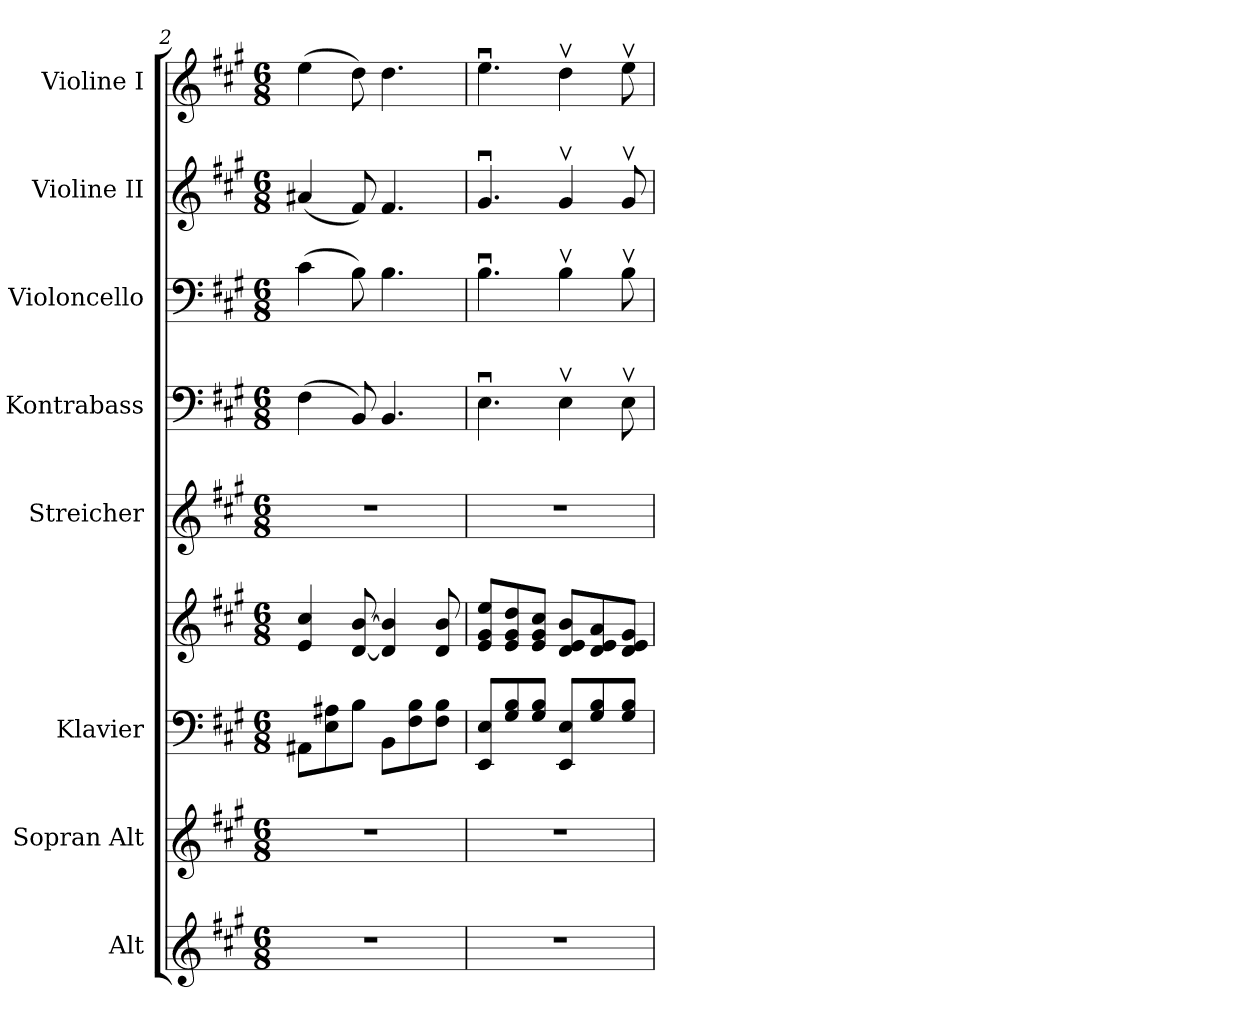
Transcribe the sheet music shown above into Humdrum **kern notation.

**kern	**kern	**kern	**kern	**kern	**kern	**kern	**kern	**kern
*part8	*part7	*part6	*part6	*part5	*part4	*part3	*part2	*part1
*staff9	*staff8	*staff7	*staff6	*staff5	*staff4	*staff3	*staff2	*staff1
*I"Alt	*I"Sopran Alt	*I"Klavier	*	*I"Streicher	*I"Kontrabass	*I"Violoncello	*I"Violine II	*I"Violine I
*I'A.	*I'S. A.	*I'Klav.	*	*I'Str.	*I'Kb.	*I'Vc.	*I'Vl. II	*I'Vl. I
*clefG2	*clefG2	*clefF4	*clefG2	*clefG2	*clefF4	*clefF4	*clefG2	*clefG2
*	*	*	*	*	*ITrd7c12	*	*	*
*k[f#c#g#]	*k[f#c#g#]	*k[f#c#g#]	*k[f#c#g#]	*k[f#c#g#]	*k[f#c#g#]	*k[f#c#g#]	*k[f#c#g#]	*k[f#c#g#]
*A:	*A:	*A:	*A:	*A:	*A:	*A:	*A:	*A:
*M6/8	*M6/8	*M6/8	*M6/8	*M6/8	*M6/8	*M6/8	*M6/8	*M6/8
=2	=2	=2	=2	=2	=2	=2	=2	=2
!LO:N:vis=1	!LO:N:vis=1	!	!	!LO:N:vis=1	!	!	!	!
2.r	2.r	8AA#Xi\L	4ei/ 4cc#i	2.r	(4FF#i\	(4c#i\	(4a#Xi/	(4eei\
.	.	8Ei\ 8A#Xi\	.	.	.	.	.	.
.	.	8Bi\J	[8di/ [8bi	.	8BBBi/)	8Bi\)	8f#i/)	8ddi\)
.	.	8BBi\L	4di/] 4bi]	.	4.BBBi/	4.Bi\	4.f#i/	4.ddi\
.	.	8F#i\ 8Bi\	.	.	.	.	.	.
.	.	8F#i\ 8Bi\J	8di/ 8bi	.	.	.	.	.
=3	=3	=3	=3	=3	=3	=3	=3	=3
!LO:N:vis=1	!LO:N:vis=1	!	!	!LO:N:vis=1	!	!	!	!
2.r	2.r	8EEi/ 8Ei/L	8ei/ 8g#i/ 8eei/L	2.r	4.EEui\	4.Bui\	4.g#ui/	4.eeui\
.	.	8G#i/ 8Bi/	8ei/ 8g#i/ 8ddi/	.	.	.	.	.
.	.	8G#i/ 8Bi/J	8ei/ 8g#i/ 8cc#i/J	.	.	.	.	.
.	.	8EEi/ 8Ei/L	8di/ 8ei/ 8bi/L	.	4EEvi\	4Bvi\	4g#vi/	4ddvi\
.	.	8G#i/ 8Bi/	8di/ 8ei/ 8ai/	.	.	.	.	.
.	.	8G#i/ 8Bi/J	8di/ 8ei/ 8g#i/J	.	8EEvi\	8Bvi\	8g#vi/	8eevi\
=	=	=	=	=	=	=	=	=
*-	*-	*-	*-	*-	*-	*-	*-	*-
